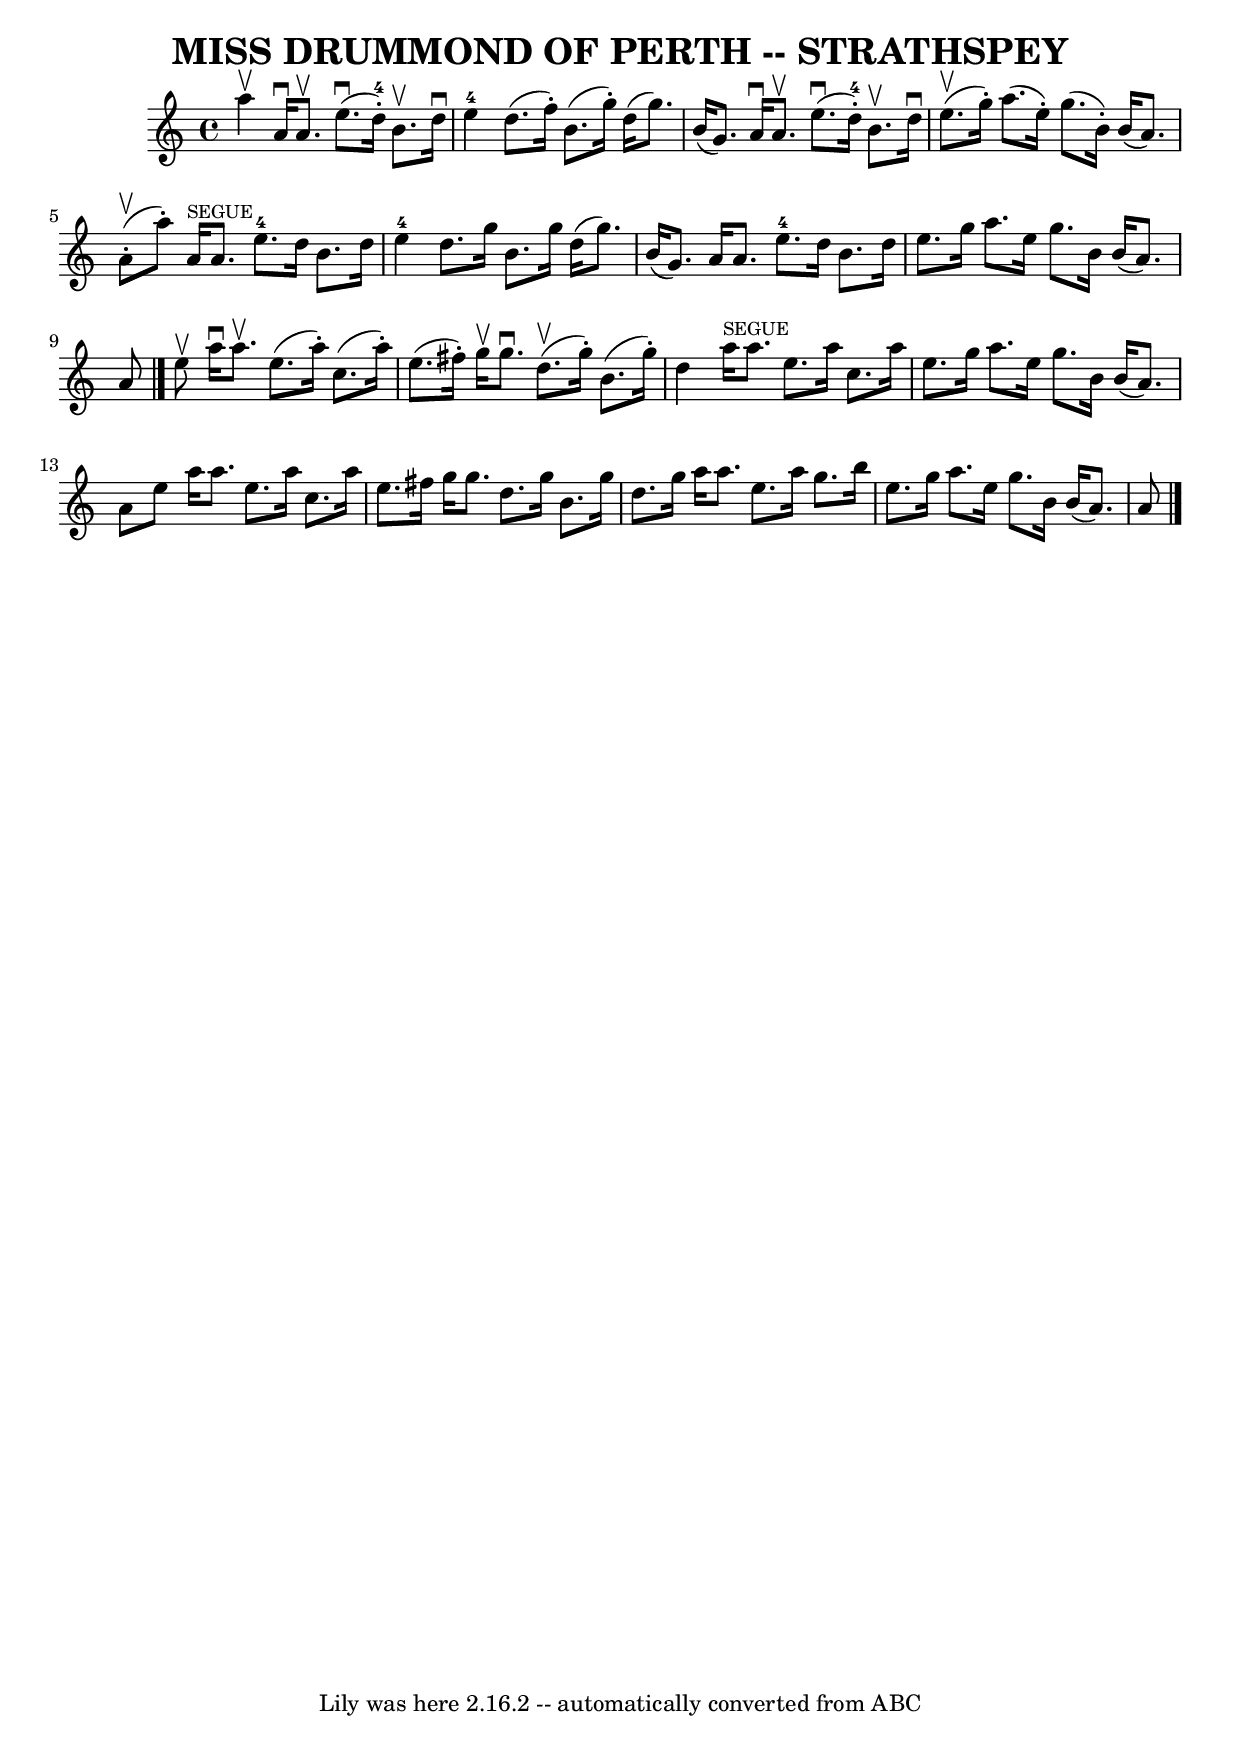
\version "2.7.40"
\include "Mammoth.ily"
\header {
	book = "Ryan's Mammoth Collection of Fiddle Tunes"
	composer = ""
	crossRefNumber = "1"
	footnotes = ""
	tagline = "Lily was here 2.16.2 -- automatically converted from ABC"
	title = "MISS DRUMMOND OF PERTH -- STRATHSPEY"
}
voicedefault =  {
\set Score.defaultBarType = "empty"

 \override Staff.TimeSignature #'style = #'C
 \time 4/4 \key a \minor a''4^\upbow   |
 a'16^\downbow a'8. 
^\upbow e''8. (^\downbow d''16-4-.) b'8.^\upbow d''16^\downbow 
 e''4-4   |
 d''8. (f''16 -.) b'8. (g''16 -.) d''16 
(g''8.) b'16 (g'8.)   |
 a'16^\downbow a'8.^\upbow  
 e''8. (^\downbow d''16-4-.) b'8.^\upbow d''16^\downbow     
e''8. (^\upbow g''16 -.)   |
 a''8. (e''16 -.) g''8. (
b'16 -.) b'16 (a'8.) a'8 (^\upbow-. a''8 -.)   |
       
a'16^\segue a'8. e''8.-4 d''16 b'8. d''16 e''4-4   
|
 d''8. g''16 b'8. g''16 d''16 (g''8.) b'16 (
g'8.)   |
 a'16 a'8. e''8.-4 d''16 b'8. d''16   
 e''8. g''16    |
 a''8. e''16 g''8. b'16 b'16 (a'8.  
-) a'8    \bar "|." e''8^\upbow   |
 a''16^\downbow a''8. 
^\upbow e''8. (a''16 -.) c''8. (a''16 -.) e''8. (fis''16 -. 
-)   |
 g''16^\upbow g''8.^\downbow d''8. (^\upbow g''16 -. 
-) b'8. (g''16 -.) d''4    |
 a''16^\segue a''8.    
e''8. a''16 c''8. a''16 e''8. g''16    |
 a''8. e''16 
 g''8. b'16 b'16 (a'8.) a'8 e''8    |
 a''16    
a''8. e''8. a''16 c''8. a''16 e''8. fis''16    |
   
g''16 g''8. d''8. g''16 b'8. g''16 d''8. g''16    |
 
 a''16 a''8. e''8. a''16 g''8. b''16 e''8. g''16    
|
 a''8. e''16 g''8. b'16 b'16 (a'8.) a'8    
\bar "|."   
}

\score{
    <<

	\context Staff="default"
	{
	    \voicedefault 
	}

    >>
	\layout {
	}
	\midi {}
}
